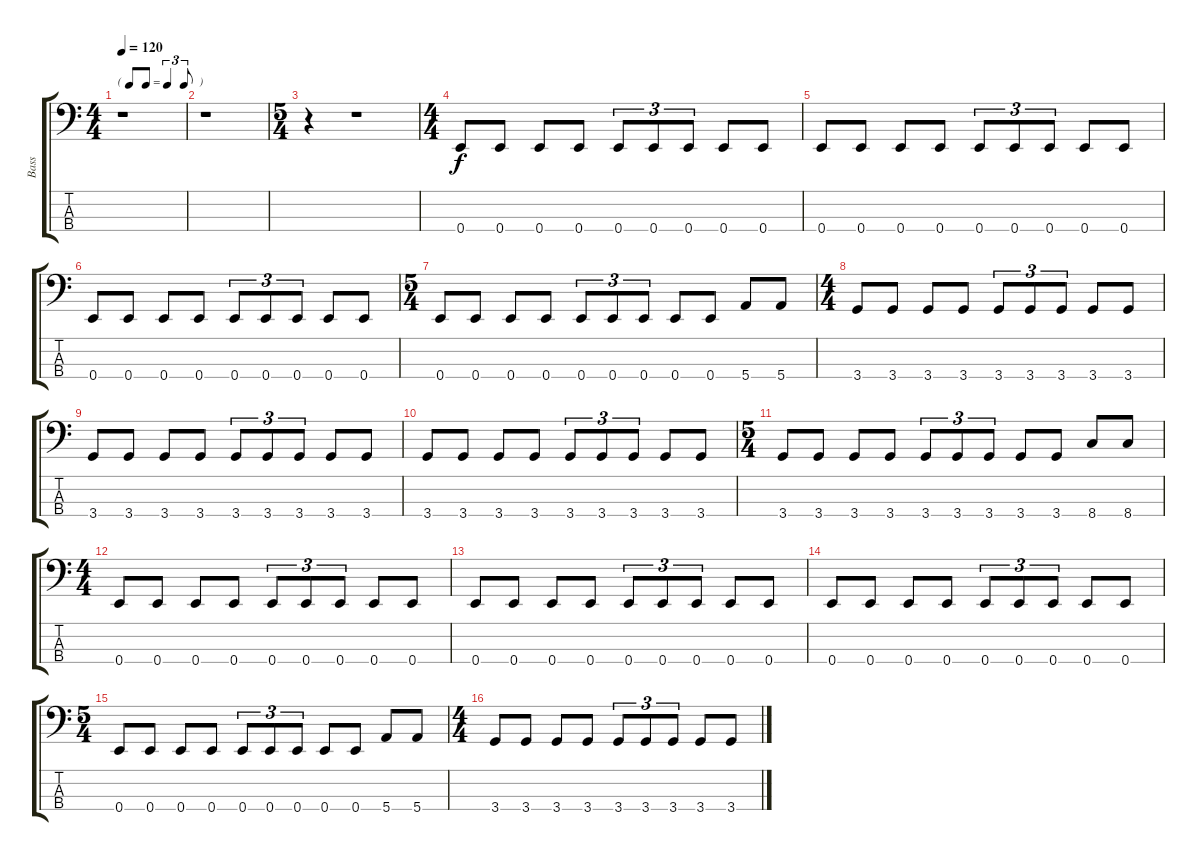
\track ("Bass" "Bass") {instrument electricbasspick}
\staff {score tabs}
\tuning (G2 D2 A1 E1) {hide}
\ts (4 4)
\tf triplet8th
\tempo 120
\clef f4
\ks c
r.1{dy f} |
r.1 |
\ts (5 4)
r.4 r.1 |
\ts (4 4)
0.4.8 0.4.8 0.4.8 0.4.8 0.4.8{tu (3 2)} 0.4.8{tu (3 2)} 0.4.8{tu (3 2)} 0.4.8 0.4.8 |
0.4.8 0.4.8 0.4.8 0.4.8 0.4.8{tu (3 2)} 0.4.8{tu (3 2)} 0.4.8{tu (3 2)} 0.4.8 0.4.8 |
0.4.8 0.4.8 0.4.8 0.4.8 0.4.8{tu (3 2)} 0.4.8{tu (3 2)} 0.4.8{tu (3 2)} 0.4.8 0.4.8 |
\ts (5 4)
0.4.8 0.4.8 0.4.8 0.4.8 0.4.8{tu (3 2)} 0.4.8{tu (3 2)} 0.4.8{tu (3 2)} 0.4.8 0.4.8 5.4.8 5.4.8 |
\ts (4 4)
3.4.8 3.4.8 3.4.8 3.4.8 3.4.8{tu (3 2)} 3.4.8{tu (3 2)} 3.4.8{tu (3 2)} 3.4.8 3.4.8 |
3.4.8 3.4.8 3.4.8 3.4.8 3.4.8{tu (3 2)} 3.4.8{tu (3 2)} 3.4.8{tu (3 2)} 3.4.8 3.4.8 |
3.4.8 3.4.8 3.4.8 3.4.8 3.4.8{tu (3 2)} 3.4.8{tu (3 2)} 3.4.8{tu (3 2)} 3.4.8 3.4.8 |
\ts (5 4)
3.4.8 3.4.8 3.4.8 3.4.8 3.4.8{tu (3 2)} 3.4.8{tu (3 2)} 3.4.8{tu (3 2)} 3.4.8 3.4.8 8.4.8 8.4.8 |
\ts (4 4)
0.4.8 0.4.8 0.4.8 0.4.8 0.4.8{tu (3 2)} 0.4.8{tu (3 2)} 0.4.8{tu (3 2)} 0.4.8 0.4.8 |
0.4.8 0.4.8 0.4.8 0.4.8 0.4.8{tu (3 2)} 0.4.8{tu (3 2)} 0.4.8{tu (3 2)} 0.4.8 0.4.8 |
0.4.8 0.4.8 0.4.8 0.4.8 0.4.8{tu (3 2)} 0.4.8{tu (3 2)} 0.4.8{tu (3 2)} 0.4.8 0.4.8 |
\ts (5 4)
0.4.8 0.4.8 0.4.8 0.4.8 0.4.8{tu (3 2)} 0.4.8{tu (3 2)} 0.4.8{tu (3 2)} 0.4.8 0.4.8 5.4.8 5.4.8 |
\ts (4 4)
3.4.8 3.4.8 3.4.8 3.4.8 3.4.8{tu (3 2)} 3.4.8{tu (3 2)} 3.4.8{tu (3 2)} 3.4.8 3.4.8
